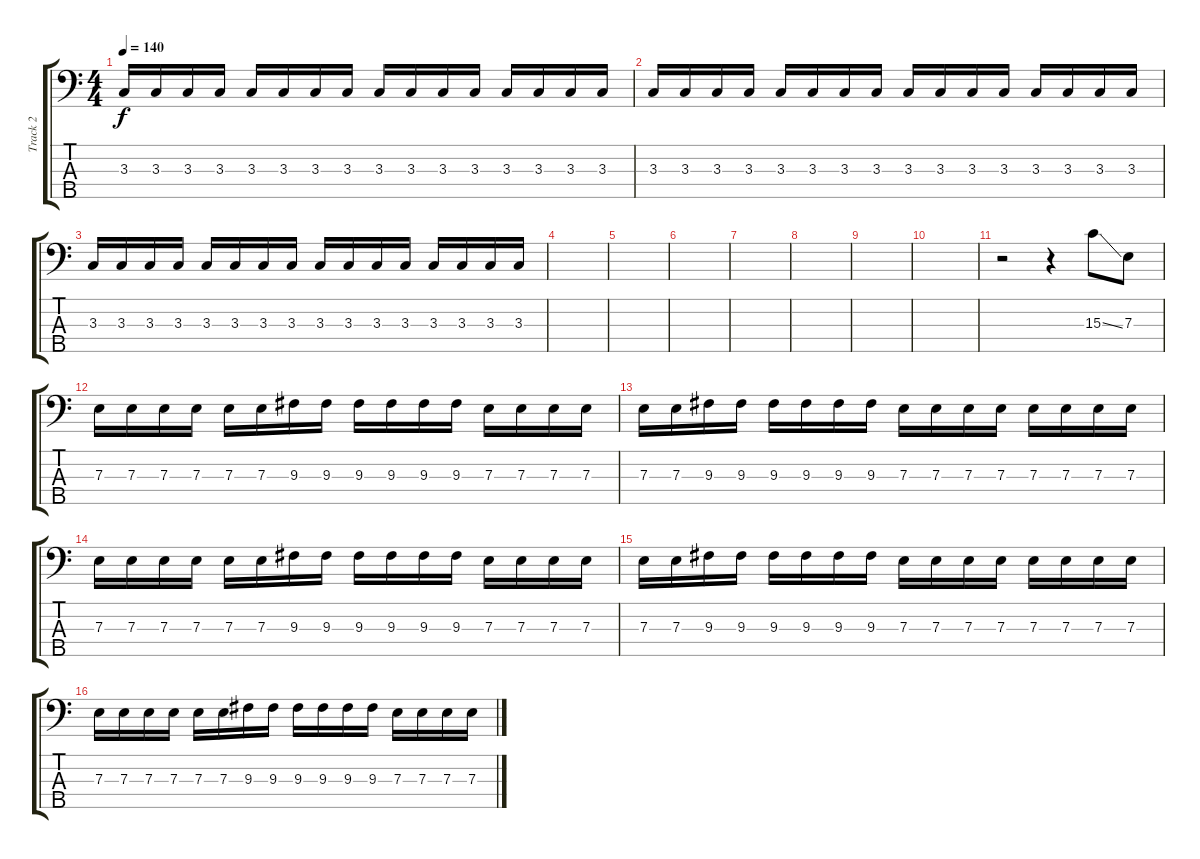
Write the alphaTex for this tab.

\track ("Track 2" "Track 2") {instrument electricbassfinger}
\staff {score tabs}
\tuning (G2 D2 A1 E1 B0) {hide}
\ts (4 4)
\tempo 140
\clef f4
\ks c
3.3.16{dy f} 3.3.16 3.3.16 3.3.16 3.3.16 3.3.16 3.3.16 3.3.16 3.3.16 3.3.16 3.3.16 3.3.16 3.3.16 3.3.16 3.3.16 3.3.16 |
3.3.16 3.3.16 3.3.16 3.3.16 3.3.16 3.3.16 3.3.16 3.3.16 3.3.16 3.3.16 3.3.16 3.3.16 3.3.16 3.3.16 3.3.16 3.3.16 |
3.3.16 3.3.16 3.3.16 3.3.16 3.3.16 3.3.16 3.3.16 3.3.16 3.3.16 3.3.16 3.3.16 3.3.16 3.3.16 3.3.16 3.3.16 3.3.16 |
|
|
|
|
|
|
|
r.2 r.4 15.3{ss}.8 7.3.8 |
7.3.16 7.3.16 7.3.16 7.3.16 7.3.16 7.3.16 9.3.16 9.3.16 9.3.16 9.3.16 9.3.16 9.3.16 7.3.16 7.3.16 7.3.16 7.3.16 |
7.3.16 7.3.16 9.3.16 9.3.16 9.3.16 9.3.16 9.3.16 9.3.16 7.3.16 7.3.16 7.3.16 7.3.16 7.3.16 7.3.16 7.3.16 7.3.16 |
7.3.16 7.3.16 7.3.16 7.3.16 7.3.16 7.3.16 9.3.16 9.3.16 9.3.16 9.3.16 9.3.16 9.3.16 7.3.16 7.3.16 7.3.16 7.3.16 |
7.3.16 7.3.16 9.3.16 9.3.16 9.3.16 9.3.16 9.3.16 9.3.16 7.3.16 7.3.16 7.3.16 7.3.16 7.3.16 7.3.16 7.3.16 7.3.16 |
7.3.16 7.3.16 7.3.16 7.3.16 7.3.16 7.3.16 9.3.16 9.3.16 9.3.16 9.3.16 9.3.16 9.3.16 7.3.16 7.3.16 7.3.16 7.3.16
